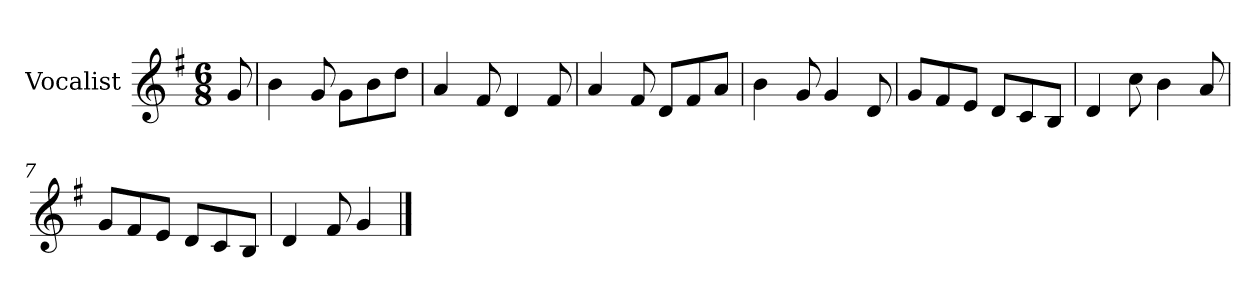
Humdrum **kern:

**kern
*part1
*staff1
*I"Vocalist
*k[f#]
*G:
*M6/8
=
8g
=1
4b
8g
8gL
8b
8ddJ
=2
4a
8f#
4d
8f#
=3
4a
8f#
8dL
8f#
8aJ
=4
4b
8g
4g
8d
=5
8gL
8f#
8eJ
8dL
8c
8BJ
=6
4d
8cc
4b
8a
=7
8gL
8f#
8eJ
8dL
8c
8BJ
=8
4d
8f#
4g
==
*-
